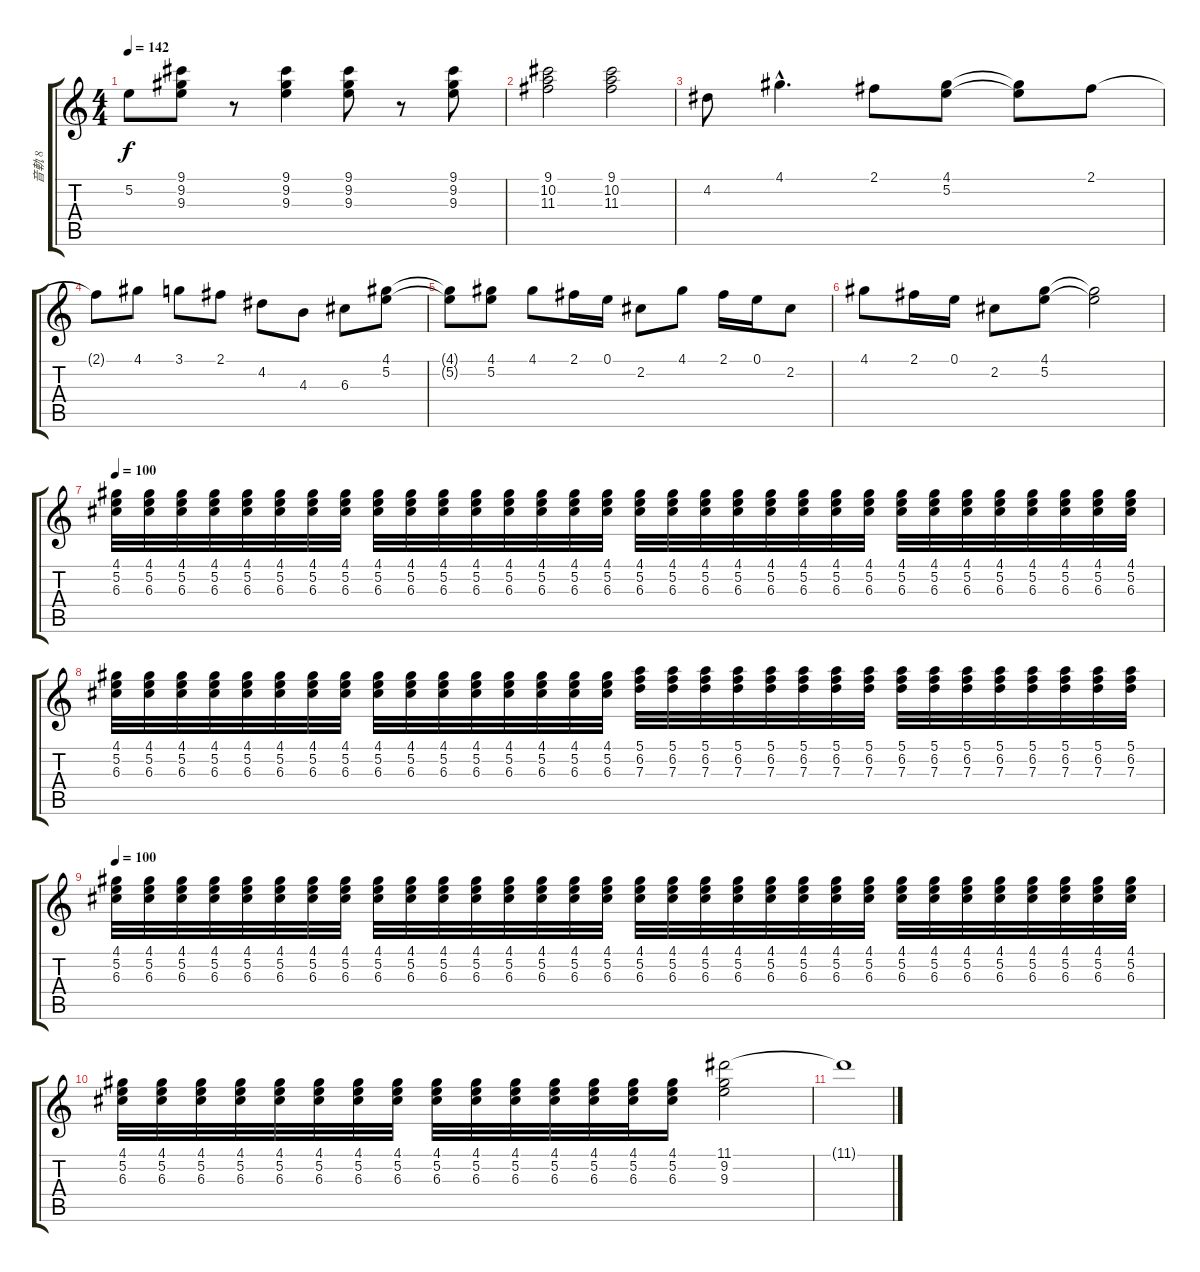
\track ("音軌 8" "音軌 8") {instrument acousticguitarnylon}
\staff {score tabs}
\tuning (E4 B3 G3 D3 A2 E2) {hide}
\ts (4 4)
\tempo 142
\clef g2
\ks c
5.2.8{dy f} (9.1 9.2 9.3).8 r.8 (9.1 9.2 9.3).4 (9.1 9.2 9.3).8 r.8 (9.1 9.2 9.3).8 |
(9.1 10.2 11.3).2 (9.1 10.2 11.3).2 |
4.2.8 4.1{hac}.4{d} 2.1.8 (4.1 5.2).8 (4.1{t} 5.2{t}).8 2.1.8 |
2.1{t}.8 4.1.8 3.1.8 2.1.8 4.2.8 4.3.8 6.3.8 (4.1 5.2).8 |
(4.1{t} 5.2{t}).8 (4.1 5.2).8 4.1.8 2.1.16 0.1.16 2.2.8 4.1.8 2.1.16 0.1.16 2.2.8 |
4.1.8 2.1.16 0.1.16 2.2.8 (4.1 5.2).8 (4.1{t} 5.2{t}).2 |
\tempo 100
(4.1 5.2 6.3).32{volume 7} (4.1 5.2 6.3).32 (4.1 5.2 6.3).32 (4.1 5.2 6.3).32 (4.1 5.2 6.3).32 (4.1 5.2 6.3).32 (4.1 5.2 6.3).32 (4.1 5.2 6.3).32 (4.1 5.2 6.3).32 (4.1 5.2 6.3).32 (4.1 5.2 6.3).32 (4.1 5.2 6.3).32 (4.1 5.2 6.3).32 (4.1 5.2 6.3).32 (4.1 5.2 6.3).32 (4.1 5.2 6.3).32 (4.1 5.2 6.3).32 (4.1 5.2 6.3).32 (4.1 5.2 6.3).32 (4.1 5.2 6.3).32 (4.1 5.2 6.3).32 (4.1 5.2 6.3).32 (4.1 5.2 6.3).32 (4.1 5.2 6.3).32 (4.1 5.2 6.3).32 (4.1 5.2 6.3).32 (4.1 5.2 6.3).32 (4.1 5.2 6.3).32 (4.1 5.2 6.3).32 (4.1 5.2 6.3).32 (4.1 5.2 6.3).32 (4.1 5.2 6.3).32 |
(4.1 5.2 6.3).32 (4.1 5.2 6.3).32 (4.1 5.2 6.3).32 (4.1 5.2 6.3).32 (4.1 5.2 6.3).32 (4.1 5.2 6.3).32 (4.1 5.2 6.3).32 (4.1 5.2 6.3).32 (4.1 5.2 6.3).32 (4.1 5.2 6.3).32 (4.1 5.2 6.3).32 (4.1 5.2 6.3).32 (4.1 5.2 6.3).32 (4.1 5.2 6.3).32 (4.1 5.2 6.3).32 (4.1 5.2 6.3).32 (5.1 6.2 7.3).32 (5.1 6.2 7.3).32 (5.1 6.2 7.3).32 (5.1 6.2 7.3).32 (5.1 6.2 7.3).32 (5.1 6.2 7.3).32 (5.1 6.2 7.3).32 (5.1 6.2 7.3).32 (5.1 6.2 7.3).32 (5.1 6.2 7.3).32 (5.1 6.2 7.3).32 (5.1 6.2 7.3).32 (5.1 6.2 7.3).32 (5.1 6.2 7.3).32 (5.1 6.2 7.3).32 (5.1 6.2 7.3).32 |
\tempo 100
(4.1 5.2 6.3).32{volume 7} (4.1 5.2 6.3).32 (4.1 5.2 6.3).32 (4.1 5.2 6.3).32 (4.1 5.2 6.3).32 (4.1 5.2 6.3).32 (4.1 5.2 6.3).32 (4.1 5.2 6.3).32 (4.1 5.2 6.3).32 (4.1 5.2 6.3).32 (4.1 5.2 6.3).32 (4.1 5.2 6.3).32 (4.1 5.2 6.3).32 (4.1 5.2 6.3).32 (4.1 5.2 6.3).32 (4.1 5.2 6.3).32 (4.1 5.2 6.3).32 (4.1 5.2 6.3).32 (4.1 5.2 6.3).32 (4.1 5.2 6.3).32 (4.1 5.2 6.3).32 (4.1 5.2 6.3).32 (4.1 5.2 6.3).32 (4.1 5.2 6.3).32 (4.1 5.2 6.3).32 (4.1 5.2 6.3).32 (4.1 5.2 6.3).32 (4.1 5.2 6.3).32 (4.1 5.2 6.3).32 (4.1 5.2 6.3).32 (4.1 5.2 6.3).32 (4.1 5.2 6.3).32 |
(4.1 5.2 6.3).32 (4.1 5.2 6.3).32 (4.1 5.2 6.3).32 (4.1 5.2 6.3).32 (4.1 5.2 6.3).32 (4.1 5.2 6.3).32 (4.1 5.2 6.3).32 (4.1 5.2 6.3).32 (4.1 5.2 6.3).32 (4.1 5.2 6.3).32 (4.1 5.2 6.3).32 (4.1 5.2 6.3).32 (4.1 5.2 6.3).32 (4.1 5.2 6.3).32 (4.1 5.2 6.3).16 (11.1 9.2 9.3).2 |
11.1{t}.1
